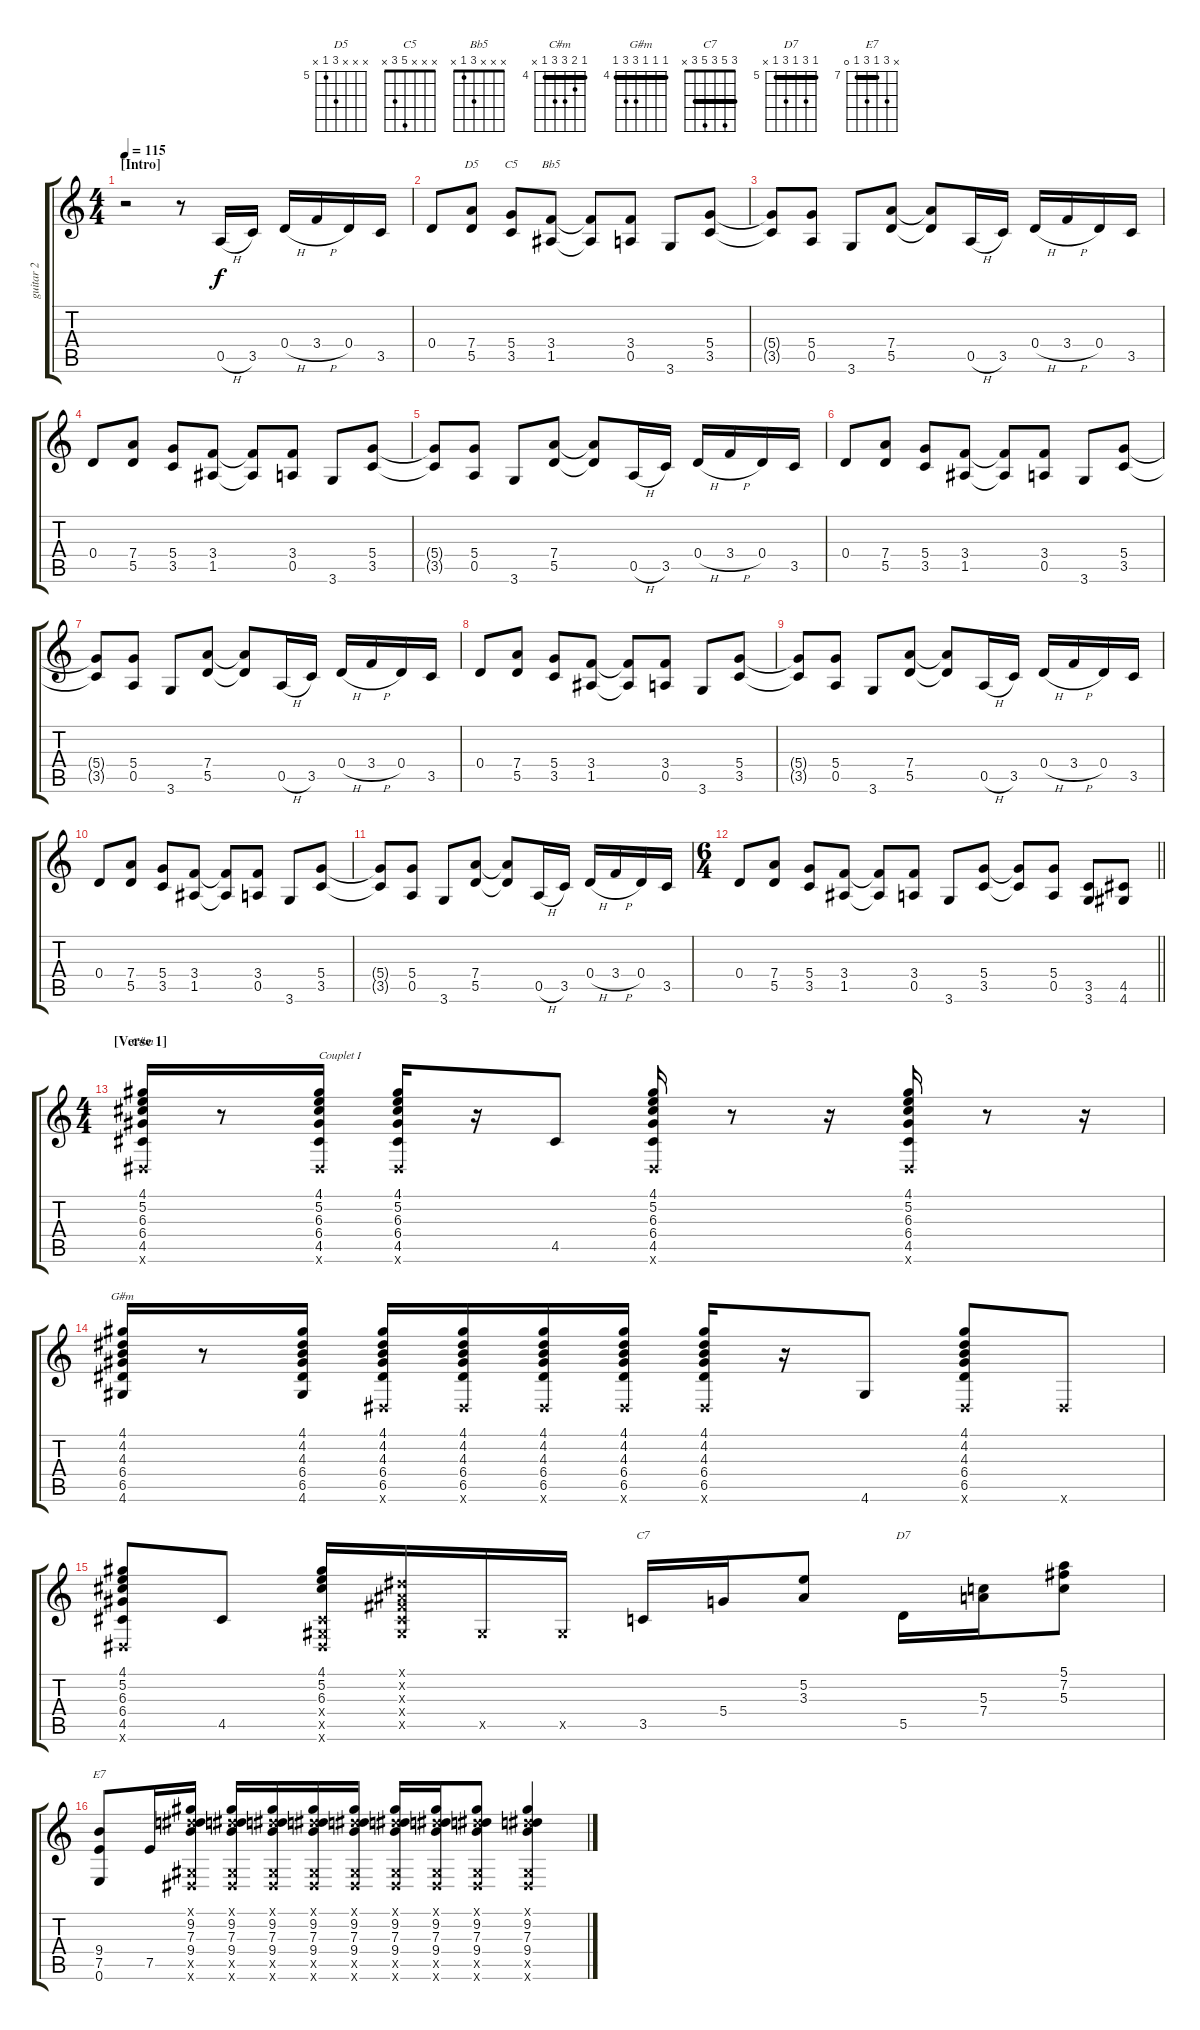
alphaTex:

\track ("guitar 2" "guitar 2") {instrument overdrivenguitar}
\staff {score tabs}
\tuning (E4 B3 G3 D3 A2 E2) {hide}
\chord ("D5" x x x 7 5 x) {firstfret 5}
\chord ("C5" x x x 5 3 x)
\chord ("Bb5" x x x 3 1 x)
\chord ("C#m" 4 5 6 6 4 x) {firstfret 4 barre 4}
\chord ("G#m" 4 4 4 6 6 4) {firstfret 4 barre 4}
\chord ("C7" 3 5 3 5 3 x) {barre 3}
\chord ("D7" 5 7 5 7 5 x) {firstfret 5 barre 5}
\chord ("E7" x 9 7 9 7 0) {firstfret 7 barre 7}
\ts (4 4)
\section ("" "[Intro]")
\tempo 115
\clef g2
\ks c
r.2{dy f instrument overdrivenguitar} r.8 0.5{h}.16 3.5.16 0.4{h}.16 3.4{h}.16 0.4.16 3.5.16 |
0.4.8 (7.4 5.5).8{ch "D5"} (5.4 3.5).8{ch "C5"} (3.4 1.5).8{ch "Bb5"} (3.4{t} 1.5{t}).8 (3.4 0.5).8 3.6.8 (5.4 3.5).8 |
(5.4{t} 3.5{t}).8 (5.4 0.5).8 3.6.8 (7.4 5.5).8 (7.4{t} 5.5{t}).8 0.5{h}.16 3.5.16 0.4{h}.16 3.4{h}.16 0.4.16 3.5.16 |
0.4.8 (7.4 5.5).8 (5.4 3.5).8 (3.4 1.5).8 (3.4{t} 1.5{t}).8 (3.4 0.5).8 3.6.8 (5.4 3.5).8 |
(5.4{t} 3.5{t}).8 (5.4 0.5).8 3.6.8 (7.4 5.5).8 (7.4{t} 5.5{t}).8 0.5{h}.16 3.5.16 0.4{h}.16 3.4{h}.16 0.4.16 3.5.16 |
0.4.8 (7.4 5.5).8 (5.4 3.5).8 (3.4 1.5).8 (3.4{t} 1.5{t}).8 (3.4 0.5).8 3.6.8 (5.4 3.5).8 |
(5.4{t} 3.5{t}).8 (5.4 0.5).8 3.6.8 (7.4 5.5).8 (7.4{t} 5.5{t}).8 0.5{h}.16 3.5.16 0.4{h}.16 3.4{h}.16 0.4.16 3.5.16 |
0.4.8 (7.4 5.5).8 (5.4 3.5).8 (3.4 1.5).8 (3.4{t} 1.5{t}).8 (3.4 0.5).8 3.6.8 (5.4 3.5).8 |
(5.4{t} 3.5{t}).8 (5.4 0.5).8 3.6.8 (7.4 5.5).8 (7.4{t} 5.5{t}).8 0.5{h}.16 3.5.16 0.4{h}.16 3.4{h}.16 0.4.16 3.5.16 |
0.4.8 (7.4 5.5).8 (5.4 3.5).8 (3.4 1.5).8 (3.4{t} 1.5{t}).8 (3.4 0.5).8 3.6.8 (5.4 3.5).8 |
(5.4{t} 3.5{t}).8 (5.4 0.5).8 3.6.8 (7.4 5.5).8 (7.4{t} 5.5{t}).8 0.5{h}.16 3.5.16 0.4{h}.16 3.4{h}.16 0.4.16 3.5.16 |
\ts (6 4)
\barLineRight lightlight
0.4.8 (7.4 5.5).8 (5.4 3.5).8 (3.4 1.5).8 (3.4{t} 1.5{t}).8 (3.4 0.5).8 3.6.8 (5.4 3.5).8 (5.4{t} 3.5{t}).8 (5.4 0.5).8 (3.5 3.6).8 (4.5 4.6).8 |
\ts (4 4)
\section ("" "[Verse 1]")
(4.1 5.2 6.3 6.4 4.5 -1.6{x}).16{ch "C#m"} r.8 (4.1 5.2 6.3 6.4 4.5 -1.6{x}).16{txt "Couplet I"} (4.1 5.2 6.3 6.4 4.5 -1.6{x}).16 r.16 4.5.8 (4.1 5.2 6.3 6.4 4.5 -1.6{x}).16 r.8 r.16 (4.1 5.2 6.3 6.4 4.5 -1.6{x}).16 r.8 r.16 |
(4.1 4.2 4.3 6.4 6.5 4.6).16{ch "G#m"} r.8 (4.1 4.2 4.3 6.4 6.5 4.6).16 (4.1 4.2 4.3 6.4 6.5 -1.6{x}).16 (4.1 4.2 4.3 6.4 6.5 -1.6{x}).16 (4.1 4.2 4.3 6.4 6.5 -1.6{x}).16 (4.1 4.2 4.3 6.4 6.5 -1.6{x}).16 (4.1 4.2 4.3 6.4 6.5 -1.6{x}).16 r.16 4.6.8 (4.1 4.2 4.3 6.4 6.5 -1.6{x}).8 -1.6{x}.8 |
(4.1 5.2 6.3 6.4 4.5 -1.6{x}).8 4.5.8 (4.1 5.2 6.3 -1.4{x} -1.5{x} -1.6{x}).16 (-1.1{x} -1.2{x} -1.3{x} -1.4{x} -1.5{x}).16 -1.5{x}.16 -1.5{x}.16 3.5.16{ch "C7"} 5.4.16 (5.2 3.3).8 5.5.16{ch "D7"} (5.3 7.4).16 (5.1 7.2 5.3).8 |
(9.4 7.5 0.6).8{ch "E7"} 7.5.16 (-1.1{x} 9.2 7.3 9.4 -1.5{x} -1.6{x}).16 (-1.1{x} 9.2 7.3 9.4 -1.5{x} -1.6{x}).16 (-1.1{x} 9.2 7.3 9.4 -1.5{x} -1.6{x}).16 (-1.1{x} 9.2 7.3 9.4 -1.5{x} -1.6{x}).16 (-1.1{x} 9.2 7.3 9.4 -1.5{x} -1.6{x}).16 (-1.1{x} 9.2 7.3 9.4 -1.5{x} -1.6{x}).16 (-1.1{x} 9.2 7.3 9.4 -1.5{x} -1.6{x}).16 (-1.1{x} 9.2 7.3 9.4 -1.5{x} -1.6{x}).8 (-1.1{x} 9.2 7.3 9.4 -1.5{x} -1.6{x}).4
